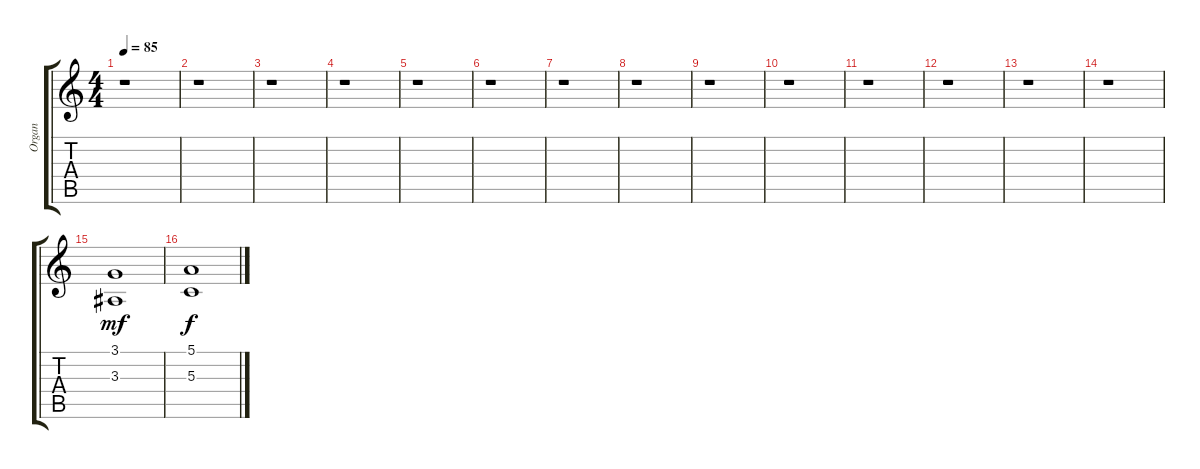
\track ("Organ" "Organ") {instrument drawbarorgan}
\staff {score tabs}
\tuning (E4 B3 G3 D3 A2 E2) {hide}
\ts (4 4)
\tempo 85
\clef g2
\ks c
r.1{dy mf} |
r.1 |
r.1 |
r.1 |
r.1 |
r.1 |
r.1 |
r.1 |
r.1 |
r.1 |
r.1 |
r.1 |
r.1 |
r.1 |
(3.1 3.3).1{balance 3} |
(5.1 5.3).1{dy f}
